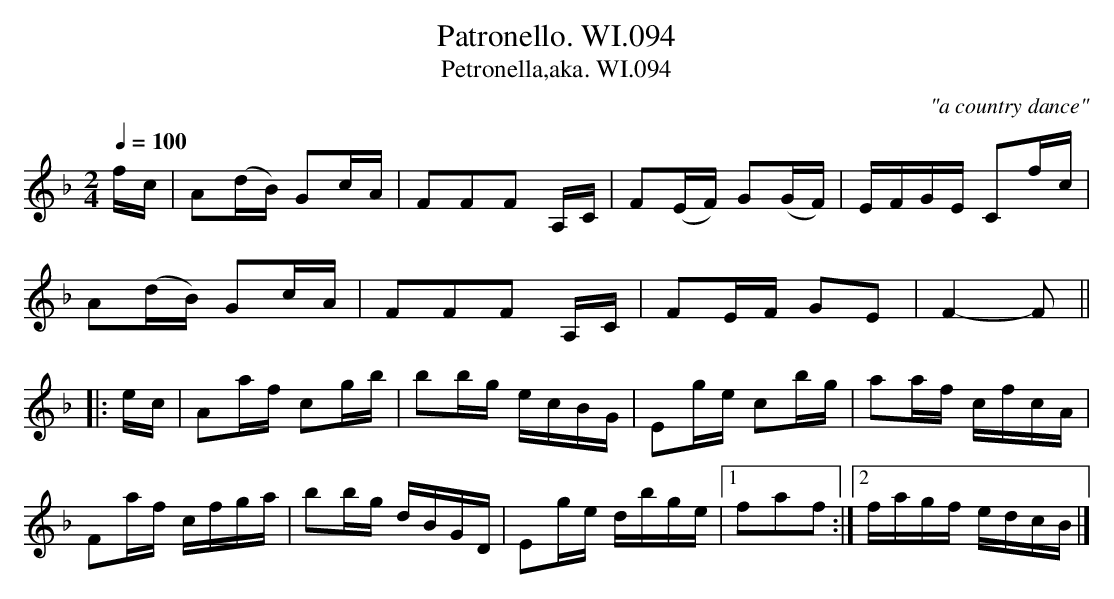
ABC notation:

X:1
T:Patronello. WI.094
T:Petronella,aka. WI.094
M:2/4
L:1/16
Q:1/4=100
C:"a country dance"
K:F
fc|A2(dB) G2cA|F2F2F2 A,C|F2(EF) G2(GF)|EFGE C2fc|
A2(dB) G2cA|F2F2F2 A,C|F2EF G2E2|F4-F2||
|:ec|A2af c2gb|b2bg ecBG|E2ge c2bg|a2af cfcA|
F2af cfga|b2bg dBGD|E2ge dbge|1f2a2f2:|2fagf edcB|]
